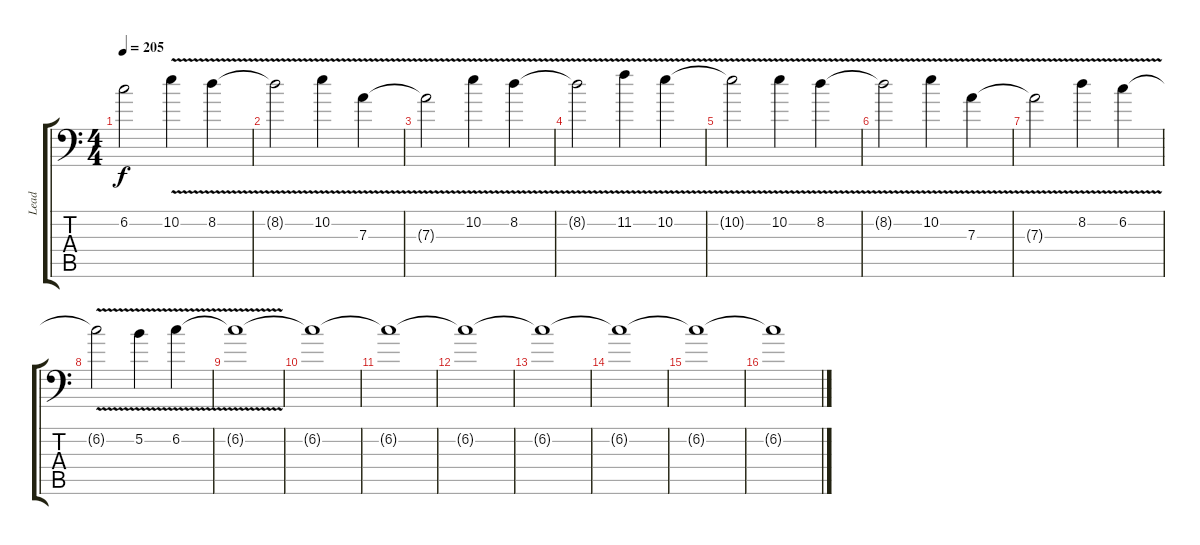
\track ("Lead" "Lead") {instrument distortionguitar}
\staff {score tabs}
\tuning (B3 Gb3 D3 A2 E2 A1) {hide}
\ts (4 4)
\tempo 205
\clef f4
\ks c
6.2{t}.2{dy f} 10.2{v}.4 8.2{v}.4 |
8.2{t}.2 10.2{v}.4 7.3{v}.4 |
7.3{t}.2 10.2{v}.4 8.2{v}.4 |
8.2{t}.2 11.2{v}.4 10.2{v}.4 |
10.2{t}.2 10.2{v}.4 8.2{v}.4 |
8.2{t}.2 10.2{v}.4 7.3{v}.4 |
7.3{t}.2 8.2{v}.4 6.2{v}.4 |
6.2{t}.2 5.2{v}.4 6.2{v}.4 |
6.2{t}.1 |
6.2{t}.1 |
6.2{t}.1 |
6.2{t}.1 |
6.2{t}.1 |
6.2{t}.1 |
6.2{t}.1 |
6.2{t}.1
